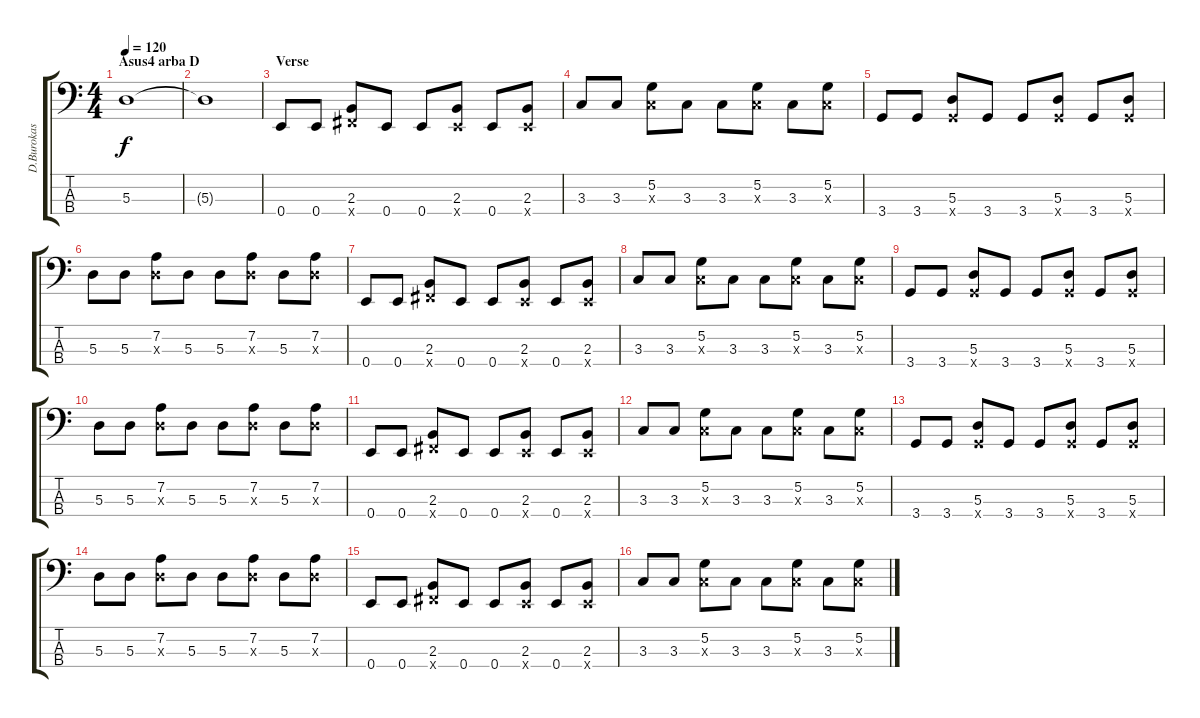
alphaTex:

\track ("D.Burokas" "D.Burokas") {instrument electricguitarmuted}
\staff {score tabs}
\tuning (G2 D2 A1 E1) {hide}
\ts (4 4)
\section ("" "Asus4 arba D")
\tempo 120
\clef f4
\ks c
5.3.1{dy f} |
5.3{t}.1 |
\section ("" "Verse")
0.4.8 0.4.8 (2.3 2.4{x}).8 0.4.8 0.4.8 (2.3 0.4{x}).8 0.4.8 (2.3 0.4{x}).8 |
3.3.8 3.3.8 (5.2 3.3{x}).8 3.3.8 3.3.8 (5.2 3.3{x}).8 3.3.8 (5.2 3.3{x}).8 |
3.4.8 3.4.8 (5.3 3.4{x}).8 3.4.8 3.4.8 (5.3 3.4{x}).8 3.4.8 (5.3 3.4{x}).8 |
5.3.8 5.3.8 (7.2 5.3{x}).8 5.3.8 5.3.8 (7.2 5.3{x}).8 5.3.8 (7.2 5.3{x}).8 |
0.4.8 0.4.8 (2.3 2.4{x}).8 0.4.8 0.4.8 (2.3 0.4{x}).8 0.4.8 (2.3 0.4{x}).8 |
3.3.8 3.3.8 (5.2 3.3{x}).8 3.3.8 3.3.8 (5.2 3.3{x}).8 3.3.8 (5.2 3.3{x}).8 |
3.4.8 3.4.8 (5.3 3.4{x}).8 3.4.8 3.4.8 (5.3 3.4{x}).8 3.4.8 (5.3 3.4{x}).8 |
5.3.8 5.3.8 (7.2 5.3{x}).8 5.3.8 5.3.8 (7.2 5.3{x}).8 5.3.8 (7.2 5.3{x}).8 |
0.4.8 0.4.8 (2.3 2.4{x}).8 0.4.8 0.4.8 (2.3 0.4{x}).8 0.4.8 (2.3 0.4{x}).8 |
3.3.8 3.3.8 (5.2 3.3{x}).8 3.3.8 3.3.8 (5.2 3.3{x}).8 3.3.8 (5.2 3.3{x}).8 |
3.4.8 3.4.8 (5.3 3.4{x}).8 3.4.8 3.4.8 (5.3 3.4{x}).8 3.4.8 (5.3 3.4{x}).8 |
5.3.8 5.3.8 (7.2 5.3{x}).8 5.3.8 5.3.8 (7.2 5.3{x}).8 5.3.8 (7.2 5.3{x}).8 |
0.4.8 0.4.8 (2.3 2.4{x}).8 0.4.8 0.4.8 (2.3 0.4{x}).8 0.4.8 (2.3 0.4{x}).8 |
3.3.8 3.3.8 (5.2 3.3{x}).8 3.3.8 3.3.8 (5.2 3.3{x}).8 3.3.8 (5.2 3.3{x}).8
